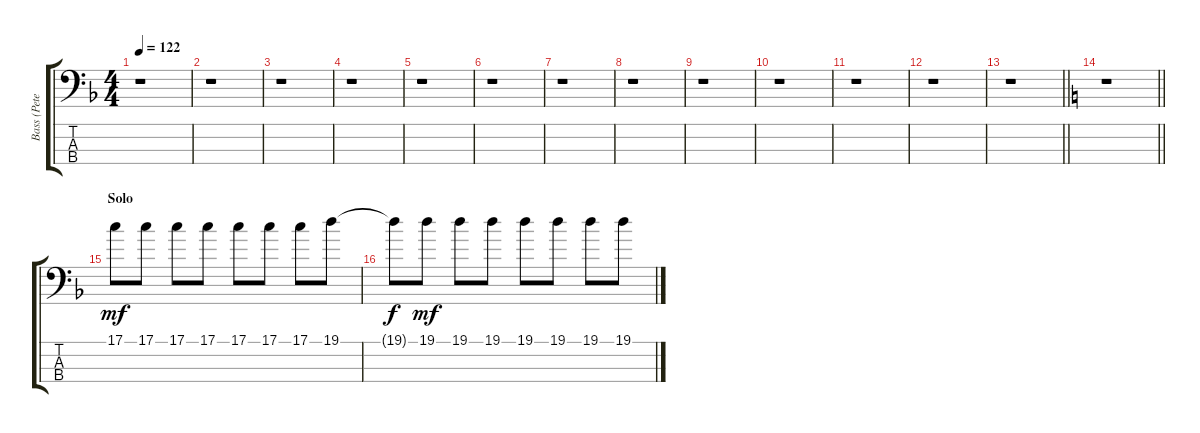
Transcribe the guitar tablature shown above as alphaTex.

\track ("Bass (Peter Hook)" "Bass (Pete") {instrument electricbasspick}
\staff {score tabs}
\tuning (G2 D2 A1 E1) {hide}
\ts (4 4)
\tempo 122
\clef f4
\ks f
r.1{dy mf} |
r.1 |
r.1 |
r.1 |
r.1 |
r.1 |
r.1 |
r.1 |
r.1 |
r.1 |
r.1 |
r.1 |
\barLineRight lightlight
r.1 |
\barLineRight lightlight
\ks c
r.1 |
\section ("" "Solo")
\ks f
17.1.8 17.1.8 17.1.8 17.1.8 17.1.8 17.1.8 17.1.8 19.1.8 |
19.1{t}.8{dy f} 19.1.8{dy mf} 19.1.8 19.1.8 19.1.8 19.1.8 19.1.8 19.1.8
